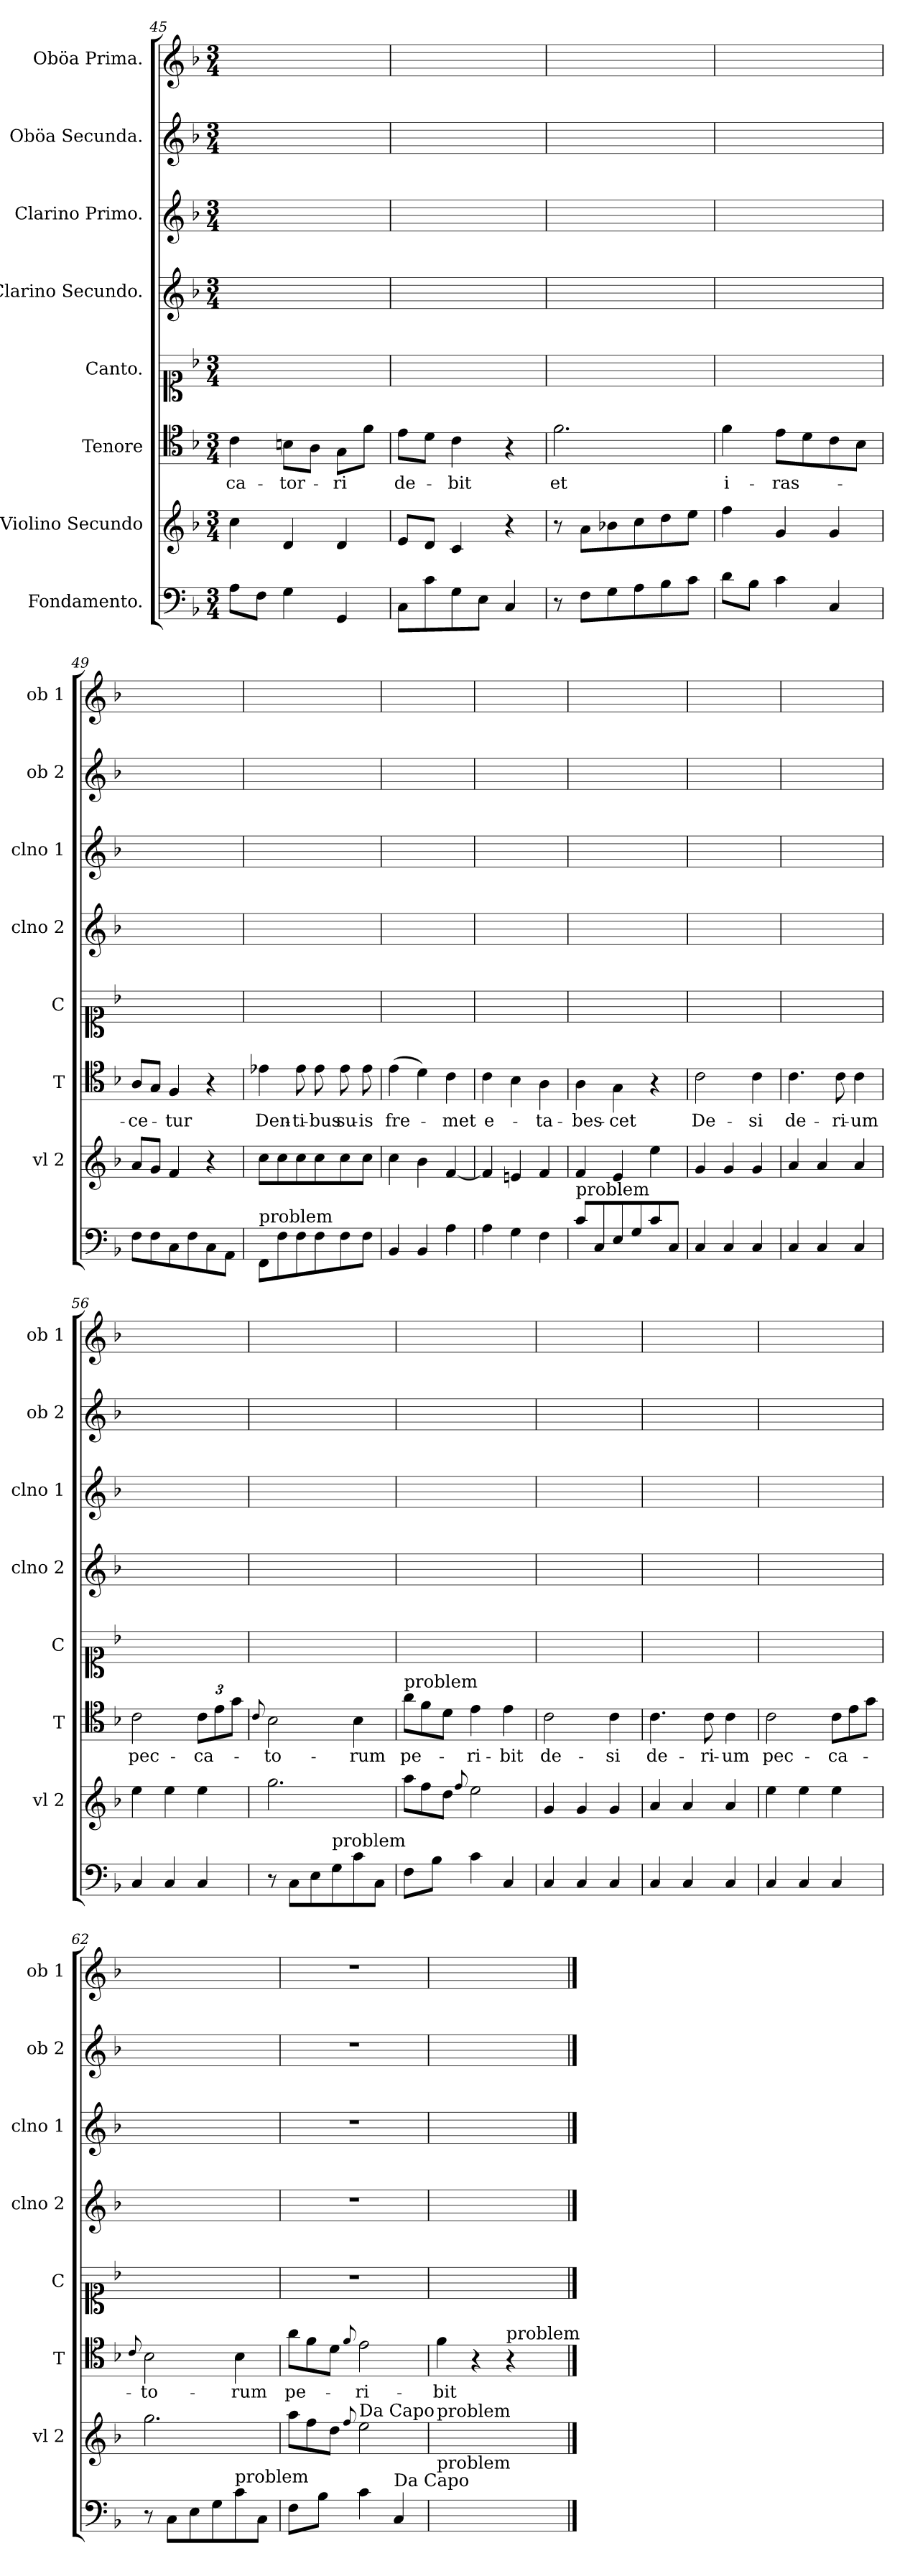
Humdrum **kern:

**kern	**kern	**kern	**text	**kern	**kern	**kern	**kern	**kern
*part8	*part7	*part6	*part6	*part5	*part4	*part3	*part2	*part1
*staff8	*staff7	*staff6	*staff6	*staff5	*staff4	*staff3	*staff2	*staff1
*I"Fondamento.	*I"Violino Secundo	*I"Tenore	*	*I"Canto.	*I"Clarino Secundo.	*I"Clarino Primo.	*I"Oböa Secunda.	*I"Oböa Prima.
*	*I'vl 2	*I'T	*	*I'C	*I'clno 2	*I'clno 1	*I'ob 2	*I'ob 1
*clefF4	*clefG2	*clefC4	*	*clefC1	*clefG2	*clefG2	*clefG2	*clefG2
*k[b-]	*k[b-]	*k[b-]	*	*k[b-]	*k[b-]	*k[b-]	*k[b-]	*k[b-]
*F:	*F:	*F:	*	*F:	*F:	*F:	*F:	*F:
*M3/4	*M3/4	*M3/4	*	*M3/4	*M3/4	*M3/4	*M3/4	*M3/4
=45	=45	=45	=45	=45	=45	=45	=45	=45
8A\L	4cc\	4c\	-ca-	2.ryy	2.ryy	2.ryy	2.ryy	2.ryy
8F\J	.	.	.	.	.	.	.	.
4G\	4d/	8Bn\L	-tor-	.	.	.	.	.
.	.	8A\J	.	.	.	.	.	.
4GG/	4d/	8G\L	-ri	.	.	.	.	.
.	.	8f\J	.	.	.	.	.	.
=46	=46	=46	=46	=46	=46	=46	=46	=46
8C\L	8e/L	8e\L	de-	2.ryy	2.ryy	2.ryy	2.ryy	2.ryy
8c\	8d/J	8d\J	.	.	.	.	.	.
8G\	4c/	4c\	-bit	.	.	.	.	.
8E\J	.	.	.	.	.	.	.	.
4C/	4r	4r	.	.	.	.	.	.
=47	=47	=47	=47	=47	=47	=47	=47	=47
8r	8r	2.f\	et	2.ryy	2.ryy	2.ryy	2.ryy	2.ryy
8F\L	8a\L	.	.	.	.	.	.	.
8G\	8b-X\	.	.	.	.	.	.	.
8A\	8cc\	.	.	.	.	.	.	.
8B-\	8dd\	.	.	.	.	.	.	.
8c\J	8ee\J	.	.	.	.	.	.	.
=48	=48	=48	=48	=48	=48	=48	=48	=48
8d\L	4ff\	4f\	i-	2.ryy	2.ryy	2.ryy	2.ryy	2.ryy
8B-\J	.	.	.	.	.	.	.	.
4c\	4g/	8e\L	-ras-	.	.	.	.	.
.	.	8d\	.	.	.	.	.	.
4C/	4g/	8c\	.	.	.	.	.	.
.	.	8B-\J	.	.	.	.	.	.
=49	=49	=49	=49	=49	=49	=49	=49	=49
8F\L	8a/L	8A/L	-ce-	2.ryy	2.ryy	2.ryy	2.ryy	2.ryy
8F\	8g/J	8G/J	.	.	.	.	.	.
8C\	4f/	4F/	-tur	.	.	.	.	.
8F\	.	.	.	.	.	.	.	.
8C\	4r	4r	.	.	.	.	.	.
8AA\J	.	.	.	.	.	.	.	.
=50	=50	=50	=50	=50	=50	=50	=50	=50
!LO:TX:a:t=problem	!	!	!	!	!	!	!	!
8FF/L	8cc\L	4e-X\	Den-	2.ryy	2.ryy	2.ryy	2.ryy	2.ryy
8F\	8cc\	.	.	.	.	.	.	.
8F\	8cc\	8e-\	-ti-	.	.	.	.	.
8F\	8cc\	8e-\	-bus	.	.	.	.	.
8F\	8cc\	8e-\	su-	.	.	.	.	.
8F\J	8cc\J	8e-\	-is	.	.	.	.	.
=51	=51	=51	=51	=51	=51	=51	=51	=51
4BB-/	4cc\	(4e\	fre-	2.ryy	2.ryy	2.ryy	2.ryy	2.ryy
4BB-/	4b-\	4d\)	.	.	.	.	.	.
4A\	[4f/	4c\	-met	.	.	.	.	.
=52	=52	=52	=52	=52	=52	=52	=52	=52
4A\	4f/]	4c\	e-	2.ryy	2.ryy	2.ryy	2.ryy	2.ryy
4G\	4en/	4B-\	.	.	.	.	.	.
4F\	4f/	4A\	-ta-	.	.	.	.	.
=53	=53	=53	=53	=53	=53	=53	=53	=53
!LO:TX:a:t=problem	!	!	!	!	!	!	!	!
8c\L	4f/	4A\	-bes-	2.ryy	2.ryy	2.ryy	2.ryy	2.ryy
8C/	.	.	.	.	.	.	.	.
8E/	4e/	4G\	-cet	.	.	.	.	.
8G/	.	.	.	.	.	.	.	.
8c/	4ee\	4r	.	.	.	.	.	.
8C/J	.	.	.	.	.	.	.	.
=54	=54	=54	=54	=54	=54	=54	=54	=54
4C/	4g/	2c\	De-	2.ryy	2.ryy	2.ryy	2.ryy	2.ryy
4C/	4g/	.	.	.	.	.	.	.
4C/	4g/	4c\	-si	.	.	.	.	.
=55	=55	=55	=55	=55	=55	=55	=55	=55
4C/	4a/	4.c\	de-	2.ryy	2.ryy	2.ryy	2.ryy	2.ryy
4C/	4a/	.	.	.	.	.	.	.
.	.	8c\	-ri-	.	.	.	.	.
4C/	4a/	4c\	-um	.	.	.	.	.
=56	=56	=56	=56	=56	=56	=56	=56	=56
4C/	4ee\	2c\	pec-	2.ryy	2.ryy	2.ryy	2.ryy	2.ryy
4C/	4ee\	.	.	.	.	.	.	.
4C/	4ee\	12c\L	-ca-	.	.	.	.	.
.	.	12e\	.	.	.	.	.	.
.	.	12g\J	.	.	.	.	.	.
=57	=57	=57	=57	=57	=57	=57	=57	=57
.	.	8qqc/	.	.	.	.	.	.
8r	2.gg\	2B-\	-to-	2.ryy	2.ryy	2.ryy	2.ryy	2.ryy
8C\L	.	.	.	.	.	.	.	.
8E\	.	.	.	.	.	.	.	.
!LO:TX:a:t=problem	!	!	!	!	!	!	!	!
8G\	.	.	.	.	.	.	.	.
8c\	.	4B-\	-rum	.	.	.	.	.
8C/J	.	.	.	.	.	.	.	.
=58	=58	=58	=58	=58	=58	=58	=58	=58
*	*Xtuplet	*Xtuplet	*	*	*	*	*	*
!	!	!LO:TX:a:t=problem	!	!	!	!	!	!
8F\L	12aa\L	12a\L	pe-	2.ryy	2.ryy	2.ryy	2.ryy	2.ryy
.	12ff\	12f\	.	.	.	.	.	.
8B-\J	.	.	.	.	.	.	.	.
.	12dd\J	12d\J	.	.	.	.	.	.
.	8qqff/	.	.	.	.	.	.	.
4c\	2ee\	4e\	-ri-	.	.	.	.	.
4C/	.	4e\	-bit	.	.	.	.	.
=59	=59	=59	=59	=59	=59	=59	=59	=59
4C/	4g/	2c\	de-	2.ryy	2.ryy	2.ryy	2.ryy	2.ryy
4C/	4g/	.	.	.	.	.	.	.
4C/	4g/	4c\	-si	.	.	.	.	.
=60	=60	=60	=60	=60	=60	=60	=60	=60
4C/	4a/	4.c\	de-	2.ryy	2.ryy	2.ryy	2.ryy	2.ryy
4C/	4a/	.	.	.	.	.	.	.
.	.	8c\	-ri-	.	.	.	.	.
4C/	4a/	4c\	-um	.	.	.	.	.
=61	=61	=61	=61	=61	=61	=61	=61	=61
4C/	4ee\	2c\	pec-	2.ryy	2.ryy	2.ryy	2.ryy	2.ryy
4C/	4ee\	.	.	.	.	.	.	.
4C/	4ee\	12c\L	-ca-	.	.	.	.	.
.	.	12e\	.	.	.	.	.	.
.	.	12g\J	.	.	.	.	.	.
=62	=62	=62	=62	=62	=62	=62	=62	=62
.	.	8qqc/	.	.	.	.	.	.
8r	2.gg\	2B-\	-to-	2.ryy	2.ryy	2.ryy	2.ryy	2.ryy
8C\L	.	.	.	.	.	.	.	.
8E\	.	.	.	.	.	.	.	.
8G\	.	.	.	.	.	.	.	.
!LO:TX:a:t=problem	!	!	!	!	!	!	!	!
8c\	.	4B-\	-rum	.	.	.	.	.
8C/J	.	.	.	.	.	.	.	.
=63	=63	=63	=63	=63	=63	=63	=63	=63
8F\L	12aa\L	12a\L	pe-	2.r	2.r	2.r	2.r	2.r
.	12ff\	12f\	.	.	.	.	.	.
8B-\J	.	.	.	.	.	.	.	.
.	12dd\J	12d\J	.	.	.	.	.	.
.	8qqff/	8qqf/	.	.	.	.	.	.
!	!LO:TX:a:t=Da Capo	!	!	!	!	!	!	!
4c\	2ee\	2e\	-ri-	.	.	.	.	.
!LO:TX:a:t=Da Capo	!	!	!	!	!	!	!	!
4C/	.	.	.	.	.	.	.	.
=64	=64	=64	=64	=64	=64	=64	=64	=64
!	!LO:TX:a:t=problem	!	!	!	!	!	!	!
!LO:TX:a:t=problem	!	!	!	!	!	!	!	!
2.ryy	2.ryy	4f\	-bit	2.ryy	2.ryy	2.ryy	2.ryy	2.ryy
.	.	4r	.	.	.	.	.	.
!	!	!LO:TX:a:t=problem	!	!	!	!	!	!
.	.	4r	.	.	.	.	.	.
==	==	==	==	==	==	==	==	==
*-	*-	*-	*-	*-	*-	*-	*-	*-
